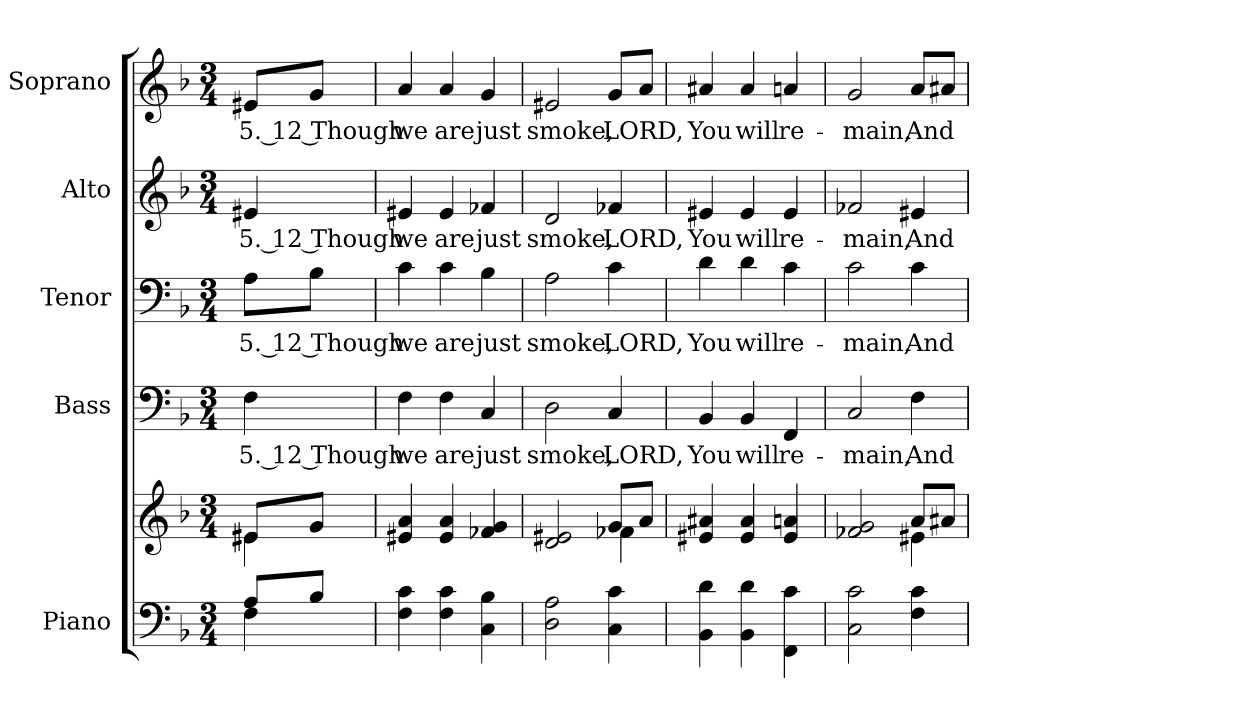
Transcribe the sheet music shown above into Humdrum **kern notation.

**kern	**kern	**kern	**text	**kern	**text	**kern	**text	**kern	**text
*part5	*part5	*part4	*part4	*part3	*part3	*part2	*part2	*part1	*part1
*staff6	*staff5	*staff4	*staff4	*staff3	*staff3	*staff2	*staff2	*staff1	*staff1
*I"Piano	*	*I"Bass	*	*I"Tenor	*	*I"Alto	*	*I"Soprano	*
*I'Pno.	*	*I'B.	*	*I'T.	*	*I'A.	*	*I'S.	*
!!LO:PB:g=z
*clefF4	*clefG2	*clefF4	*	*clefF4	*	*clefG2	*	*clefG2	*
*k[b-]	*k[b-]	*k[b-]	*	*k[b-]	*	*k[b-]	*	*k[b-]	*
*F:	*F:	*F:	*	*F:	*	*F:	*	*F:	*
*M3/4	*M3/4	*M3/4	*	*M3/4	*	*M3/4	*	*M3/4	*
*MM135	*MM135	*MM135	*	*MM135	*	*MM135	*	*MM135	*
=1	=1	=1	=1	=1	=1	=1	=1	=1	=1
*^	*^	*	*	*	*	*	*	*	*
!	!	!	!	!	!LO:LY:b:color=#000000	!	!	!	!	!	!
!	!	!	!	!	!	!	!LO:LY:b:color=#000000	!	!	!	!
!	!	!	!	!	!	!	!	!	!LO:LY:b:color=#000000	!	!
!	!	!	!	!	!	!	!	!	!	!	!LO:LY:b:color=#000000
8Ai/L	4Fi\	8e#Xi/L	4e#i\	4Fi\	5. 12 Though	8Ai\L	5. 12 Though	4e#Xi/	5. 12 Though	8e#Xi/L	5. 12 Though
8B-i/J	.	8gi/J	.	.	.	8B-i\J	.	.	.	8gi/J	.
*v	*v	*	*	*	*	*	*	*	*	*	*
*	*v	*v	*	*	*	*	*	*	*	*
=2	=2	=2	=2	=2	=2	=2	=2	=2	=2
!	!	!	!LO:LY:b:color=#000000	!	!	!	!	!	!
!	!	!	!	!	!LO:LY:b:color=#000000	!	!	!	!
!	!	!	!	!	!	!	!LO:LY:b:color=#000000	!	!
!	!	!	!	!	!	!	!	!	!LO:LY:b:color=#000000
4Fi\ 4ci	4e#Xi/ 4ai	4Fi\	we	4ci\	we	4e#Xi/	we	4ai/	we
!	!	!	!LO:LY:b:color=#000000	!	!	!	!	!	!
!	!	!	!	!	!LO:LY:b:color=#000000	!	!	!	!
!	!	!	!	!	!	!	!LO:LY:b:color=#000000	!	!
!	!	!	!	!	!	!	!	!	!LO:LY:b:color=#000000
4Fi\ 4ci	4e#i/ 4ai	4Fi\	are	4ci\	are	4e#i/	are	4ai/	are
!	!	!	!LO:LY:b:color=#000000	!	!	!	!	!	!
!	!	!	!	!	!LO:LY:b:color=#000000	!	!	!	!
!	!	!	!	!	!	!	!LO:LY:b:color=#000000	!	!
!	!	!	!	!	!	!	!	!	!LO:LY:b:color=#000000
4Ci\ 4B-i	4f-Xi/ 4gi	4Ci/	just	4B-i\	just	4f-Xi/	just	4gi/	just
=3	=3	=3	=3	=3	=3	=3	=3	=3	=3
*	*^	*	*	*	*	*	*	*	*
!	!	!	!	!LO:LY:b:color=#000000	!	!	!	!	!	!
!	!	!	!	!	!	!LO:LY:b:color=#000000	!	!	!	!
!	!	!	!	!	!	!	!	!LO:LY:b:color=#000000	!	!
!	!	!	!	!	!	!	!	!	!	!LO:LY:b:color=#000000
2Di\ 2Ai	2di/ 2e#Xi	2ryy	2Di\	smoke,	2Ai\	smoke,	2di/	smoke,	2e#Xi/	smoke,
!	!	!	!	!LO:LY:b:color=#000000	!	!	!	!	!	!
!	!	!	!	!	!	!LO:LY:b:color=#000000	!	!	!	!
!	!	!	!	!	!	!	!	!LO:LY:b:color=#000000	!	!
!	!	!	!	!	!	!	!	!	!	!LO:LY:b:color=#000000
4Ci\ 4ci	8gi/L	4f-Xi\	4Ci/	LORD,	4ci\	LORD,	4f-Xi/	LORD,	8gi/L	LORD,
.	8ai/J	.	.	.	.	.	.	.	8ai/J	.
*	*v	*v	*	*	*	*	*	*	*	*
=4	=4	=4	=4	=4	=4	=4	=4	=4	=4
!	!	!	!LO:LY:b:color=#000000	!	!	!	!	!	!
!	!	!	!	!	!LO:LY:b:color=#000000	!	!	!	!
!	!	!	!	!	!	!	!LO:LY:b:color=#000000	!	!
!	!	!	!	!	!	!	!	!	!LO:LY:b:color=#000000
4BB-i\ 4di	4e#Xi/ 4a#Xi	4BB-i/	You	4di\	You	4e#Xi/	You	4a#Xi/	You
!	!	!	!LO:LY:b:color=#000000	!	!	!	!	!	!
!	!	!	!	!	!LO:LY:b:color=#000000	!	!	!	!
!	!	!	!	!	!	!	!LO:LY:b:color=#000000	!	!
!	!	!	!	!	!	!	!	!	!LO:LY:b:color=#000000
4BB-i\ 4di	4e#i/ 4a#i	4BB-i/	will	4di\	will	4e#i/	will	4a#i/	will
!	!	!	!LO:LY:b:color=#000000	!	!	!	!	!	!
!	!	!	!	!	!LO:LY:b:color=#000000	!	!	!	!
!	!	!	!	!	!	!	!LO:LY:b:color=#000000	!	!
!	!	!	!	!	!	!	!	!	!LO:LY:b:color=#000000
4FFi\ 4ci	4e#i/ 4ani	4FFi/	re-	4ci\	re-	4e#i/	re-	4ani/	re-
=5	=5	=5	=5	=5	=5	=5	=5	=5	=5
*	*^	*	*	*	*	*	*	*	*
!	!	!	!	!LO:LY:b:color=#000000	!	!	!	!	!	!
!	!	!	!	!	!	!LO:LY:b:color=#000000	!	!	!	!
!	!	!	!	!	!	!	!	!LO:LY:b:color=#000000	!	!
!	!	!	!	!	!	!	!	!	!	!LO:LY:b:color=#000000
2Ci\ 2ci	2f-Xi/ 2gi	2ryy	2Ci/	-main,	2ci\	-main,	2f-Xi/	-main,	2gi/	-main,
!	!	!	!	!LO:LY:b:color=#000000	!	!	!	!	!	!
!	!	!	!	!	!	!LO:LY:b:color=#000000	!	!	!	!
!	!	!	!	!	!	!	!	!LO:LY:b:color=#000000	!	!
!	!	!	!	!	!	!	!	!	!	!LO:LY:b:color=#000000
4Fi\ 4ci	8ai/L	4e#Xi\	4Fi\	And	4ci\	And	4e#Xi/	And	8ai/L	And
.	8a#Xi/J	.	.	.	.	.	.	.	8a#Xi/J	.
*	*v	*v	*	*	*	*	*	*	*	*
=	=	=	=	=	=	=	=	=	=
*-	*-	*-	*-	*-	*-	*-	*-	*-	*-
